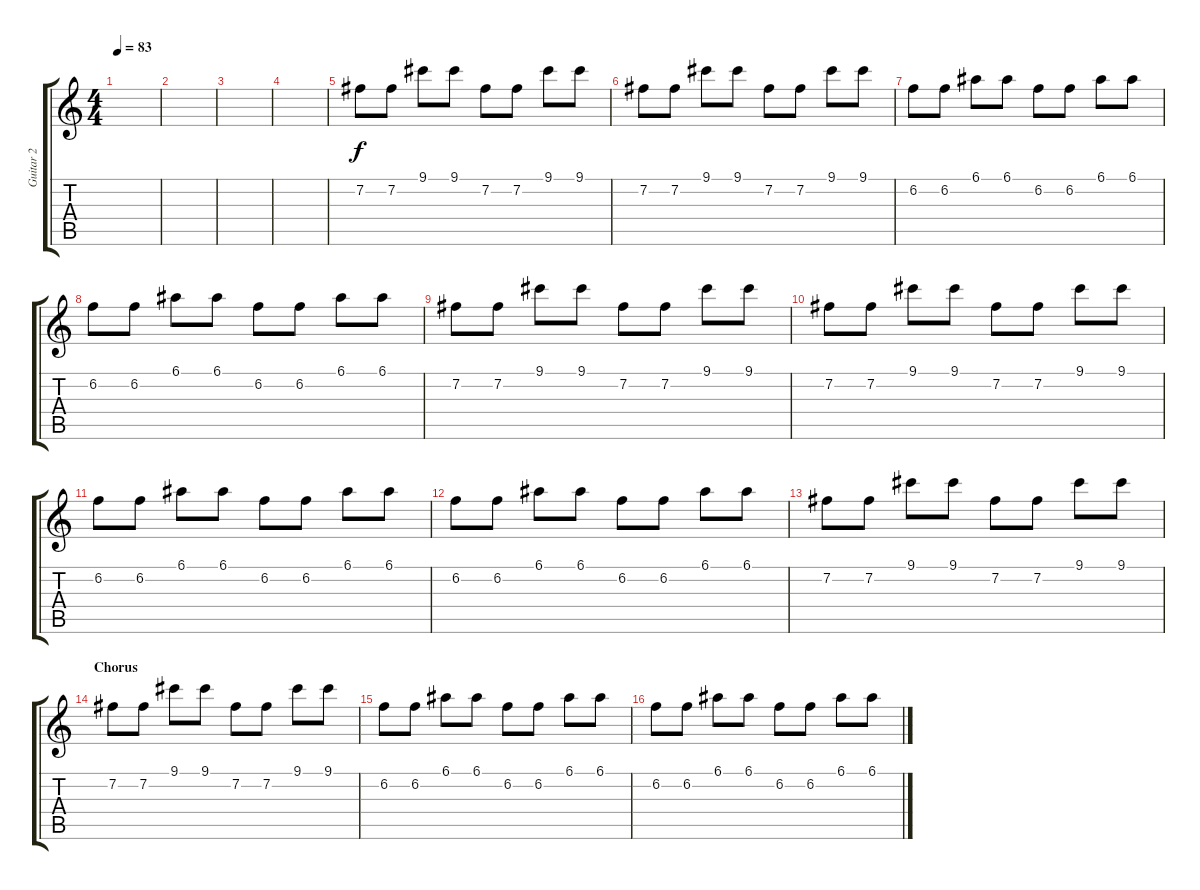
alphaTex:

\track ("Guitar 2" "Guitar 2") {instrument distortionguitar}
\staff {score tabs}
\tuning (E4 B3 G3 D3 A2 E2) {hide}
\ts (4 4)
\tempo 83
\clef g2
\ks c
|
|
|
|
7.2.8 7.2.8 9.1.8 9.1.8 7.2.8 7.2.8 9.1.8 9.1.8 |
7.2.8 7.2.8 9.1.8 9.1.8 7.2.8 7.2.8 9.1.8 9.1.8 |
6.2.8 6.2.8 6.1.8 6.1.8 6.2.8 6.2.8 6.1.8 6.1.8 |
6.2.8 6.2.8 6.1.8 6.1.8 6.2.8 6.2.8 6.1.8 6.1.8 |
7.2.8 7.2.8 9.1.8 9.1.8 7.2.8 7.2.8 9.1.8 9.1.8 |
7.2.8 7.2.8 9.1.8 9.1.8 7.2.8 7.2.8 9.1.8 9.1.8 |
6.2.8 6.2.8 6.1.8 6.1.8 6.2.8 6.2.8 6.1.8 6.1.8 |
6.2.8 6.2.8 6.1.8 6.1.8 6.2.8 6.2.8 6.1.8 6.1.8 |
7.2.8 7.2.8 9.1.8 9.1.8 7.2.8 7.2.8 9.1.8 9.1.8 |
\section ("" "Chorus")
7.2.8 7.2.8 9.1.8 9.1.8 7.2.8 7.2.8 9.1.8 9.1.8 |
6.2.8 6.2.8 6.1.8 6.1.8 6.2.8 6.2.8 6.1.8 6.1.8 |
6.2.8 6.2.8 6.1.8 6.1.8 6.2.8 6.2.8 6.1.8 6.1.8
